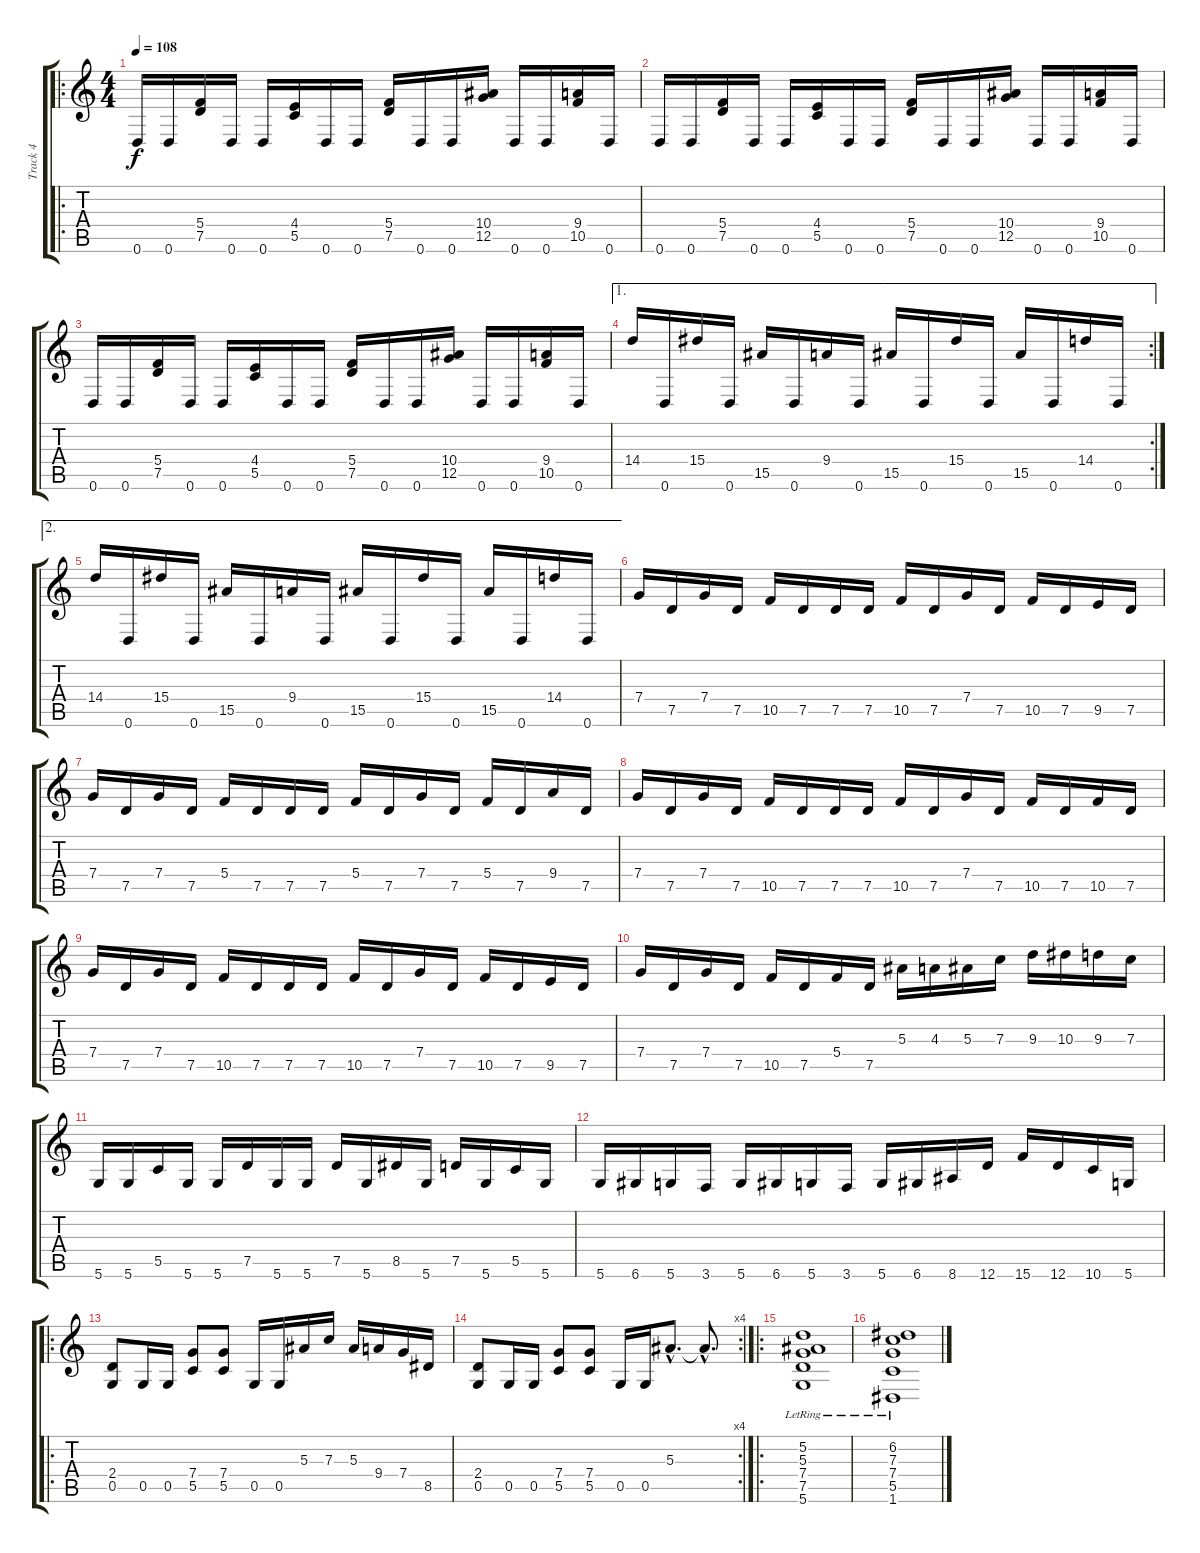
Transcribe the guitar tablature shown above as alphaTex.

\track ("Track 4" "Track 4") {instrument distortionguitar}
\staff {score tabs}
\tuning (D4 A3 F3 C3 G2 D2) {hide}
\ro
\ts (4 4)
\tempo 108
\clef g2
\ks c
0.6.16{dy f instrument distortionguitar} 0.6.16 (5.4 7.5).16 0.6.16 0.6.16 (4.4 5.5).16 0.6.16 0.6.16 (5.4 7.5).16 0.6.16 0.6.16 (10.4 12.5).16 0.6.16 0.6.16 (9.4 10.5).16 0.6.16 |
0.6.16 0.6.16 (5.4 7.5).16 0.6.16 0.6.16 (4.4 5.5).16 0.6.16 0.6.16 (5.4 7.5).16 0.6.16 0.6.16 (10.4 12.5).16 0.6.16 0.6.16 (9.4 10.5).16 0.6.16 |
0.6.16 0.6.16 (5.4 7.5).16 0.6.16 0.6.16 (4.4 5.5).16 0.6.16 0.6.16 (5.4 7.5).16 0.6.16 0.6.16 (10.4 12.5).16 0.6.16 0.6.16 (9.4 10.5).16 0.6.16 |
\ae 1
\rc 2
14.4.16 0.6.16 15.4.16 0.6.16 15.5.16 0.6.16 9.4.16 0.6.16 15.5.16 0.6.16 15.4.16 0.6.16 15.5.16 0.6.16 14.4.16 0.6.16 |
\ae 2
14.4.16 0.6.16 15.4.16 0.6.16 15.5.16 0.6.16 9.4.16 0.6.16 15.5.16 0.6.16 15.4.16 0.6.16 15.5.16 0.6.16 14.4.16 0.6.16 |
7.4.16 7.5.16 7.4.16 7.5.16 10.5.16 7.5.16 7.5.16 7.5.16 10.5.16 7.5.16 7.4.16 7.5.16 10.5.16 7.5.16 9.5.16 7.5.16 |
7.4.16 7.5.16 7.4.16 7.5.16 5.4.16 7.5.16 7.5.16 7.5.16 5.4.16 7.5.16 7.4.16 7.5.16 5.4.16 7.5.16 9.4.16 7.5.16 |
7.4.16 7.5.16 7.4.16 7.5.16 10.5.16 7.5.16 7.5.16 7.5.16 10.5.16 7.5.16 7.4.16 7.5.16 10.5.16 7.5.16 10.5.16 7.5.16 |
7.4.16 7.5.16 7.4.16 7.5.16 10.5.16 7.5.16 7.5.16 7.5.16 10.5.16 7.5.16 7.4.16 7.5.16 10.5.16 7.5.16 9.5.16 7.5.16 |
7.4.16 7.5.16 7.4.16 7.5.16 10.5.16 7.5.16 5.4.16 7.5.16 5.3.16 4.3.16 5.3.16 7.3.16 9.3.16 10.3.16 9.3.16 7.3.16 |
5.6.16 5.6.16 5.5.16 5.6.16 5.6.16 7.5.16 5.6.16 5.6.16 7.5.16 5.6.16 8.5.16 5.6.16 7.5.16 5.6.16 5.5.16 5.6.16 |
5.6.16 6.6.16 5.6.16 3.6.16 5.6.16 6.6.16 5.6.16 3.6.16 5.6.16 6.6.16 8.6.16 12.6.16 15.6.16 12.6.16 10.6.16 5.6.16 |
\ro
(2.4 0.5).8 0.5.16 0.5.16 (7.4 5.5).8 (7.4 5.5).8 0.5.16 0.5.16 5.3.16 7.3.16 5.3.16 9.4.16 7.4.16 8.5.16 |
\rc 4
(2.4 0.5).8 0.5.16 0.5.16 (7.4 5.5).8 (7.4 5.5).8 0.5.16 0.5.16 5.3{hac}.8{d} 5.3{hac t}.8{d} |
\ro
(5.2{lr} 5.3{lr} 7.4{lr} 7.5{lr} 5.6{lr}).1{volume 16 instrument acousticguitarnylon} |
(6.2{lr} 7.3{lr} 7.4{lr} 5.5{lr} 1.6{lr}).1
